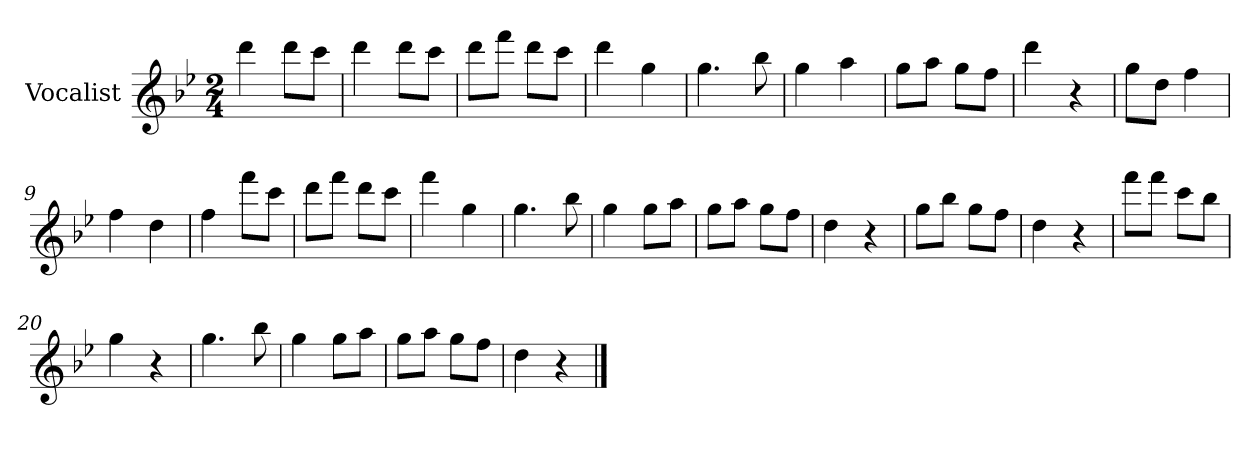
**kern
*part1
*staff1
*I"Vocalist
*k[b-e-]
*B-:
*M2/4
=
4ddd
8dddL
8cccJ
=1
4ddd
8dddL
8cccJ
=2
8dddL
8fffJ
8dddL
8cccJ
=3
4ddd
4gg
=4
4.gg
8bb-
=5
4gg
4aa
=6
8ggL
8aaJ
8ggL
8ffJ
=7
4ddd
4r
=8
8ggL
8ddJ
4ff
=9
4ff
4dd
=10
4ff
8fffL
8cccJ
=11
8dddL
8fffJ
8dddL
8cccJ
=12
4fff
4gg
=13
4.gg
8bb-
=14
4gg
8ggL
8aaJ
=15
8ggL
8aaJ
8ggL
8ffJ
=16
4dd
4r
=17
8ggL
8bb-J
8ggL
8ffJ
=18
4dd
4r
=19
8fffL
8fffJ
8cccL
8bb-J
=20
4gg
4r
=21
4.gg
8bb-
=22
4gg
8ggL
8aaJ
=23
8ggL
8aaJ
8ggL
8ffJ
=24
4dd
4r
==
*-
